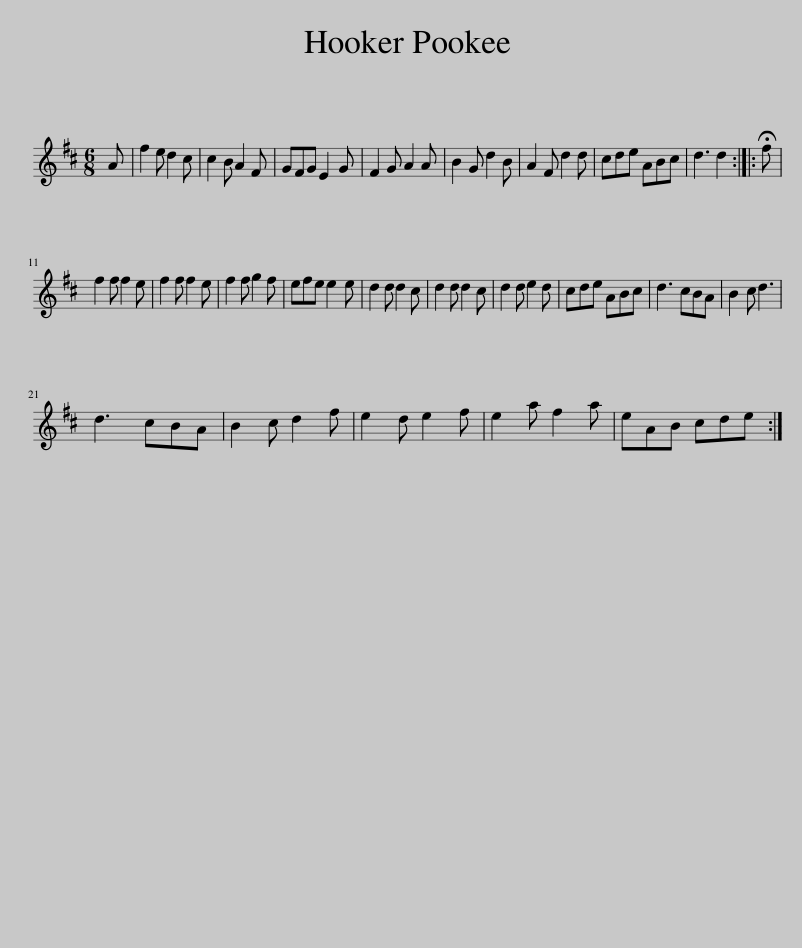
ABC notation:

X:1
L:1/8
M:6/8
I:linebreak $
K:D
V:1 treble
V:1
 A | f2 e d2 c | c2 B A2 F | GFG E2 G | F2 G A2 A | %5
 B2 G d2 B | A2 F d2 d | cde ABc | d3 d2 :: !fermata!f |$ %10
 f2 f f2 e | f2 f f2 e | f2 f g2 f | efe e2 e | d2 d d2 c | %15
 d2 d d2 c | d2 d e2 d | cde ABc | d3 cBA | B2 c d3 |$ %20
 d3 cBA | B2 c d2 f | e2 d e2 f | e2 a f2 a | eAB cde :| %25
